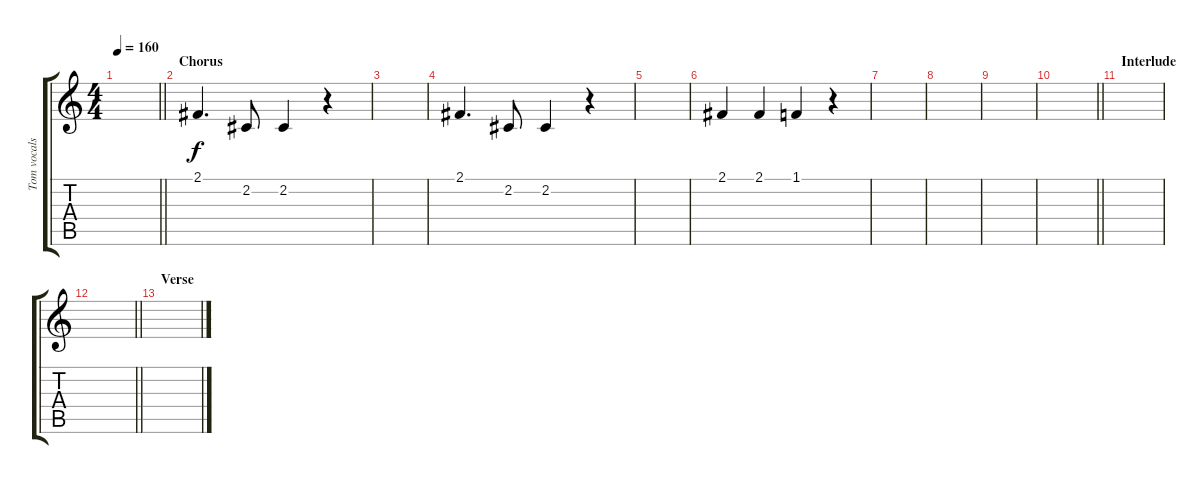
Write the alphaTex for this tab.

\track ("Tom vocals" "Tom vocals") {instrument baritonesax}
\staff {score tabs}
\tuning (E4 B3 G3 D3 A2 E2) {hide}
\ts (4 4)
\tempo 160
\clef g2
\barLineRight lightlight
\ks c
|
\section ("" "Chorus")
2.1.4{d} 2.2.8 2.2.4 r.4 |
|
2.1.4{d} 2.2.8 2.2.4 r.4 |
|
2.1.4 2.1.4 1.1.4 r.4 |
|
|
|
\barLineRight lightlight
|
\section ("" "Interlude")
|
\barLineRight lightlight
|
\section ("" "Verse")
